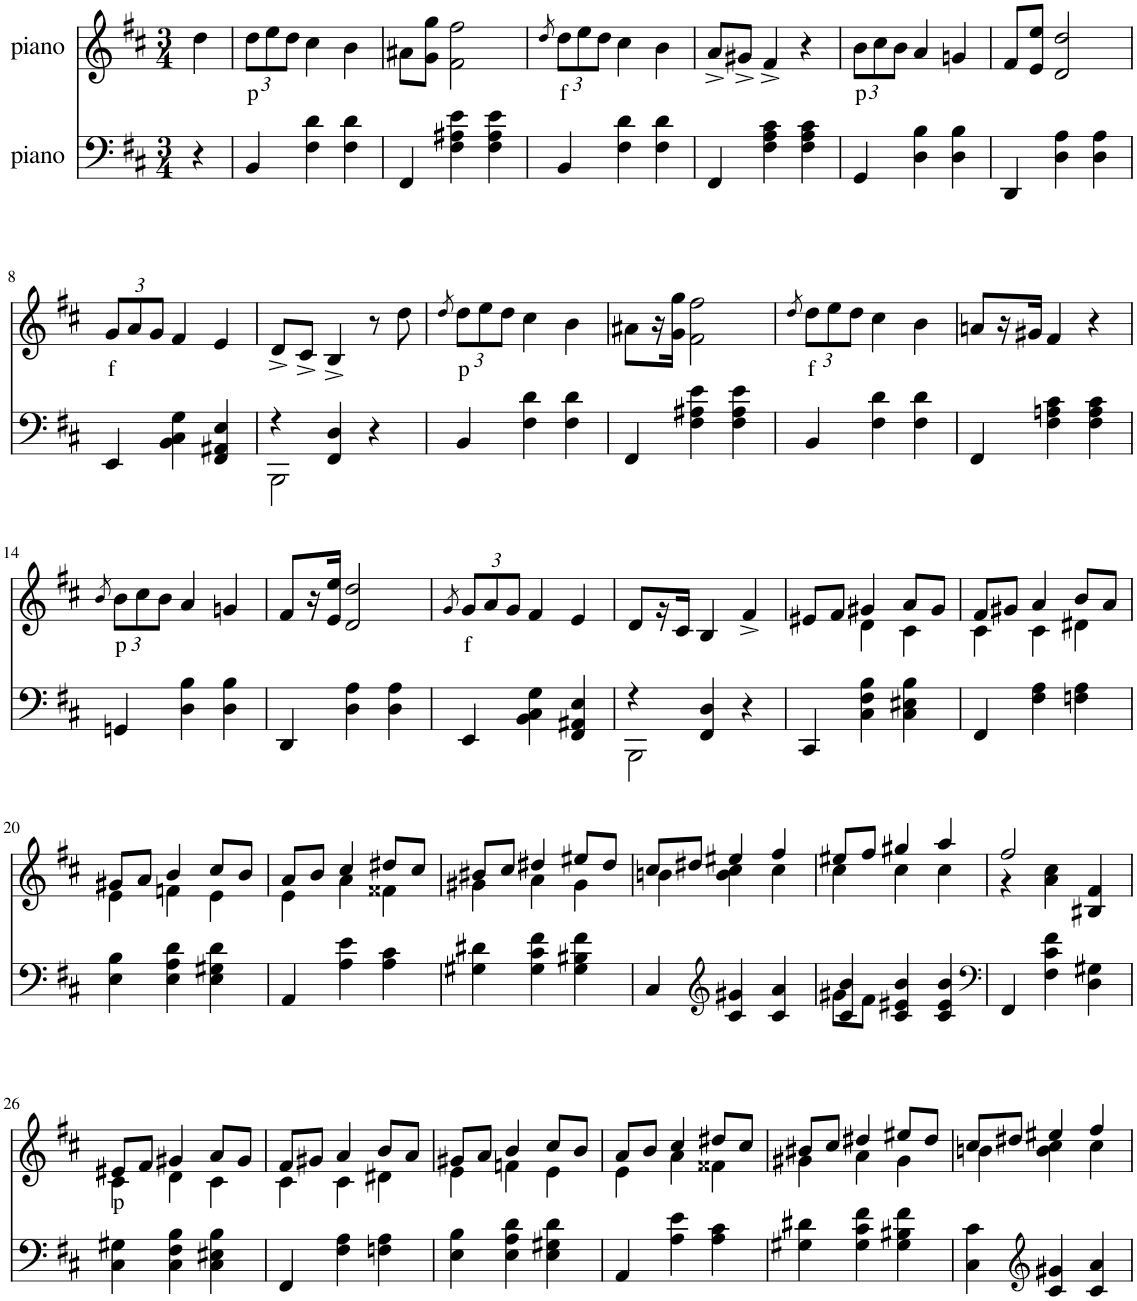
**kern	**kern	**text
*part2	*part1	*part1
*staff2	*staff1	*staff1
*I"piano	*I"piano	*
*I'Pno	*I'Pno	*
*clefF4	*clefG2	*
*k[f#c#]	*k[f#c#]	*
*b:	*b:	*
*M3/4	*M3/4	*
=1	=1	=1
4r	4dd\	.
=2	=2	=2
*	*Xbrackettup	*
!	!	!LO:LY:b
4BB/	12dd\L	p
.	12ee\	.
.	12dd\J	.
4F#\ 4d\	4cc#\	.
4F#\ 4d\	4b\	.
=3	=3	=3
4FF#/	8a#X\L	.
.	8g\ 8gg\J	.
4F#\ 4A#X\ 4e\	2f#\ 2ff#\	.
4F#\ 4A#\ 4e\	.	.
=4	=4	=4
.	8qdd/	.
!	!	!LO:LY:b
4BB/	12dd\L	f
.	12ee\	.
.	12dd\J	.
4F#\ 4d\	4cc#\	.
4F#\ 4d\	4b\	.
=5	=5	=5
4FF#/	8a^/L	.
.	8g#X^/J	.
4F#\ 4A\ 4c#\	4f#^/	.
4F#\ 4A\ 4c#\	4r	.
=6	=6	=6
!	!	!LO:LY:b
4GG/	12b\L	p
.	12cc#\	.
.	12b\J	.
4D\ 4B\	4a/	.
4D\ 4B\	4gn/	.
=7	=7	=7
4DD/	8f#/L	.
.	8e/ 8ee/J	.
4D\ 4A\	2d/ 2dd/	.
4D\ 4A\	.	.
!!LO:LB:g=z
=8	=8	=8
!	!	!LO:LY:b
4EE/	12g/L	f
.	12a/	.
.	12g/J	.
4BB\ 4C#\ 4G\	4f#/	.
4FF#/ 4AA#X/ 4E/	4e/	.
=9	=9	=9
*^	*	*
4r	2BBB\	8d^/L	.
.	.	8c#^/J	.
4FF#/ 4D/	.	4B^/	.
4r	4ryy	8r	.
.	.	8dd\	.
*v	*v	*	*
=10	=10	=10
.	8qdd/	.
!	!	!LO:LY:b
4BB/	12dd\L	p
.	12ee\	.
.	12dd\J	.
4F#\ 4d\	4cc#\	.
4F#\ 4d\	4b\	.
=11	=11	=11
4FF#/	8a#X\L	.
.	16r	.
.	16g\ 16gg\JJ	.
4F#\ 4A#X\ 4e\	2f#\ 2ff#\	.
4F#\ 4A#\ 4e\	.	.
=12	=12	=12
.	8qdd/	.
!	!	!LO:LY:b
4BB/	12dd\L	f
.	12ee\	.
.	12dd\J	.
4F#\ 4d\	4cc#\	.
4F#\ 4d\	4b\	.
=13	=13	=13
4FF#/	8an/L	.
.	16r	.
.	16g#X/JJ	.
4F#\ 4An\ 4c#\	4f#/	.
4F#\ 4A\ 4c#\	4r	.
!!LO:LB:g=z
=14	=14	=14
.	8qb/	.
!	!	!LO:LY:b
4GGn/	12b\L	p
.	12cc#\	.
.	12b\J	.
4D\ 4B\	4a/	.
4D\ 4B\	4gn/	.
=15	=15	=15
4DD/	8f#/L	.
.	16r	.
.	16e/ 16ee/JJ	.
4D\ 4A\	2d/ 2dd/	.
4D\ 4A\	.	.
=16	=16	=16
.	8qg/	.
!	!	!LO:LY:b
4EE/	12g/L	f
.	12a/	.
.	12g/J	.
4BB\ 4C#\ 4G\	4f#/	.
4FF#/ 4AA#X/ 4E/	4e/	.
=17	=17	=17
*^	*	*
4r	2BBB\	8d/L	.
.	.	16r	.
.	.	16c#/JJ	.
4FF#/ 4D/	.	4B/	.
4r	4ryy	4f#^/	.
*v	*v	*	*
=18	=18	=18
*	*^	*
4CC#/	8e#X/L	4ryy	.
.	8f#/J	.	.
4C#\ 4F#\ 4B\	4g#X/	4d\	.
4C#\ 4E#X\ 4B\	8a/L	4c#\	.
.	8g#/J	.	.
=19	=19	=19	=19
4FF#/	8f#/L	4c#\	.
.	8g#X/J	.	.
4F#\ 4A\	4a/	4c#\	.
4Fn\ 4A\	8b/L	4d#X\	.
.	8a/J	.	.
!!LO:LB:g=z	!!
=20	=20	=20	=20
4E\ 4B\	8g#X/L	4e\	.
.	8a/J	.	.
4E\ 4A\ 4d\	4b/	4fn\	.
4E\ 4G#X\ 4d\	8cc#/L	4e\	.
.	8b/J	.	.
=21	=21	=21	=21
4AA/	8a/L	4e\	.
.	8b/J	.	.
4A\ 4e\	4cc#/	4a\	.
4A\ 4c#\	8dd#X/L	4f##X\	.
.	8cc#/J	.	.
=22	=22	=22	=22
4G#X\ 4d#X\	8b#X/L	4g#X\	.
.	8cc#/J	.	.
4G#\ 4c#\ 4f#\	4dd#X/	4a\	.
4G#\ 4B#X\ 4f#\	8ee#X/L	4g#\	.
.	8dd#/J	.	.
=23	=23	=23	=23
4C#/	8cc#/L	4bn\	.
.	8dd#X/J	.	.
*clefG2	*	*	*
4c#/ 4g#X/	4ee#X/	4b\ 4cc#\	.
4c#/ 4a/	4ff#/	4cc#\	.
=24	=24	=24	=24
*^	*	*	*
4c#/ 4b/	8g#X\L	8ee#X/L	4cc#\	.
.	8f#\J	8ff#/J	.	.
4c#/ 4e#X/ 4b/	2ryy	4gg#X/	4cc#\	.
4c#/ 4e#/ 4b/	.	4aa/	4cc#\	.
*v	*v	*	*	*
=25	=25	=25	=25
*clefF4	*	*	*
4FF#/	2ff#/	4r	.
4F#\ 4c#\ 4f#\	.	4a\ 4cc#\	.
4D\ 4G#X\	4B#X/ 4f#/	4ryy	.
!!LO:LB:g=z	!!
=26	=26	=26	=26
!	!	!	!LO:LY:b
4C#\ 4G#X\	8e#X/L	4c#\	p
.	8f#/J	.	.
4C#\ 4F#\ 4B\	4g#X/	4d\	.
4C#\ 4E#X\ 4B\	8a/L	4c#\	.
.	8g#/J	.	.
=27	=27	=27	=27
4FF#/	8f#/L	4c#\	.
.	8g#X/J	.	.
4F#\ 4A\	4a/	4c#\	.
4Fn\ 4A\	8b/L	4d#X\	.
.	8a/J	.	.
=28	=28	=28	=28
4E\ 4B\	8g#X/L	4e\	.
.	8a/J	.	.
4E\ 4A\ 4d\	4b/	4fn\	.
4E\ 4G#X\ 4d\	8cc#/L	4e\	.
.	8b/J	.	.
=29	=29	=29	=29
4AA/	8a/L	4e\	.
.	8b/J	.	.
4A\ 4e\	4cc#/	4a\	.
4A\ 4c#\	8dd#X/L	4f##X\	.
.	8cc#/J	.	.
=30	=30	=30	=30
4G#X\ 4d#X\	8b#X/L	4g#X\	.
.	8cc#/J	.	.
4G#\ 4c#\ 4f#\	4dd#X/	4a\	.
4G#\ 4B#X\ 4f#\	8ee#X/L	4g#\	.
.	8dd#/J	.	.
=31	=31	=31	=31
4C#\ 4c#\	8cc#/L	4bn\	.
.	8dd#X/J	.	.
*clefG2	*	*	*
4c#/ 4g#X/	4ee#X/	4b\ 4cc#\	.
4c#/ 4a/	4ff#/	4cc#\	.
*	*v	*v	*
=	=	=
*-	*-	*-
